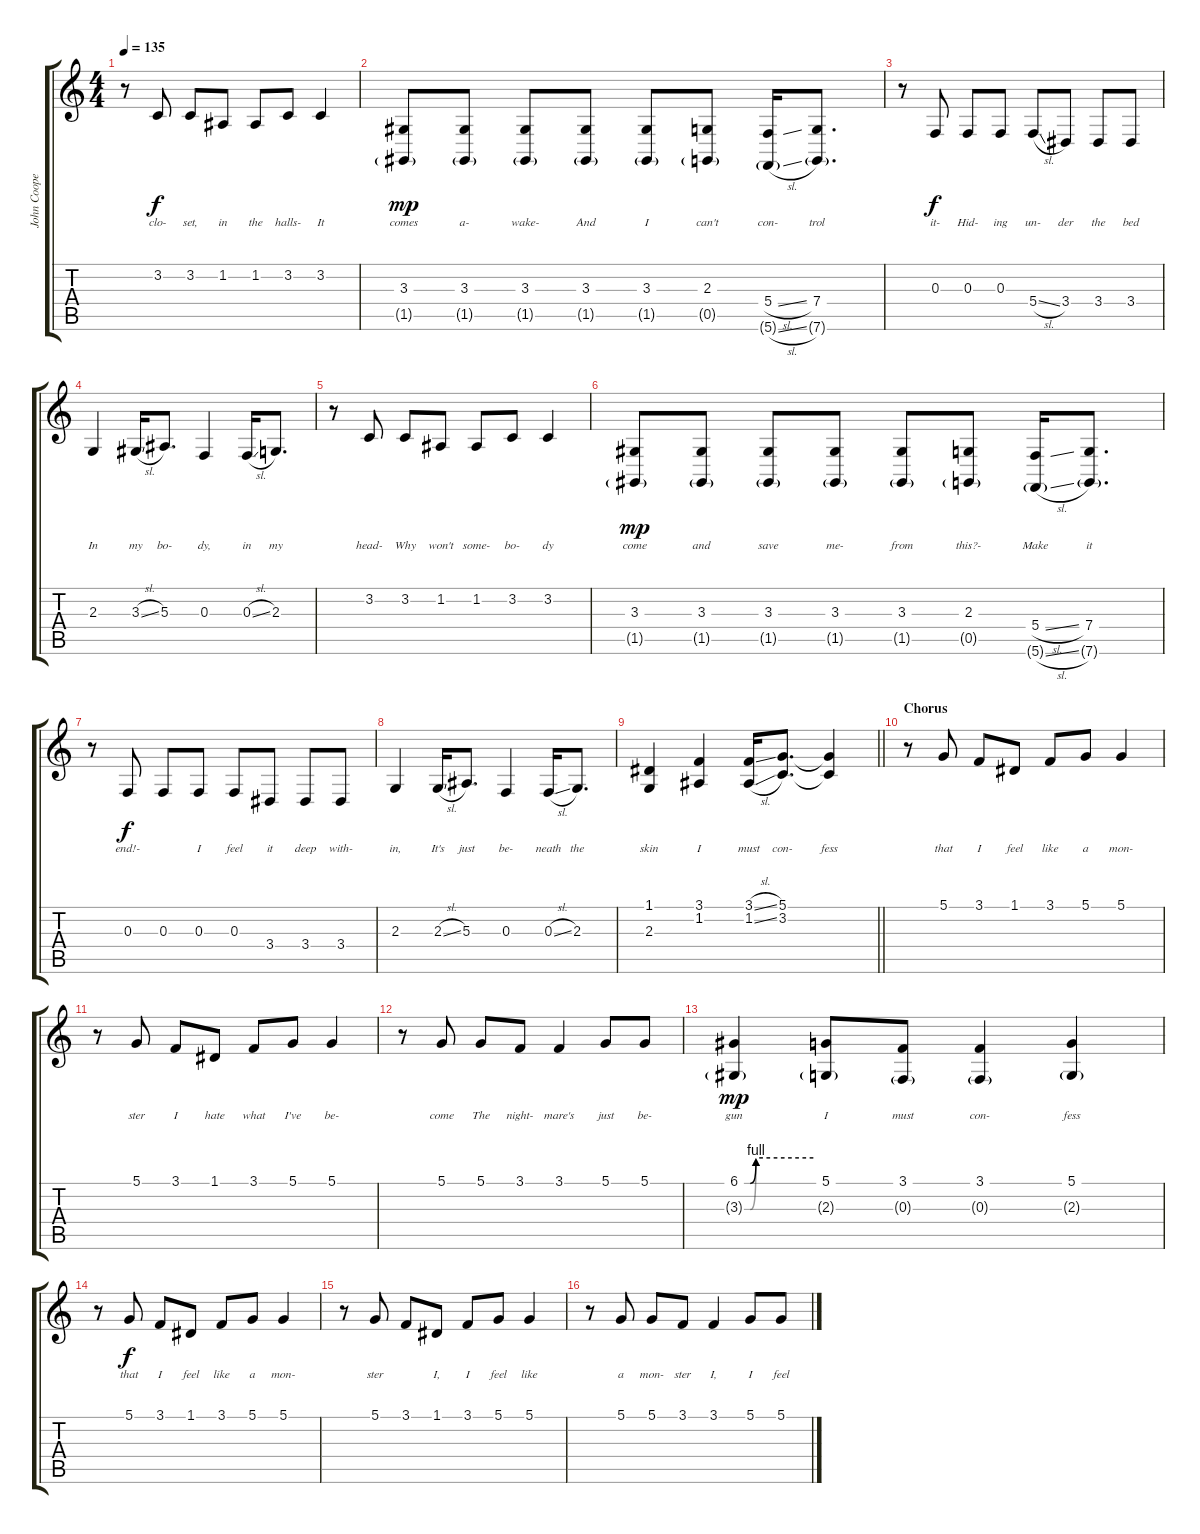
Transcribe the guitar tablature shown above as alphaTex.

\track ("John Cooper (Vocals)" "John Coope") {instrument tenorsax}
\staff {score tabs}
\tuning (D4 A3 F3 C3 G2 C2) {hide}
\ts (4 4)
\tempo 135
\clef g2
\ks c
r.8{dy f} 3.2.8{lyrics (0 "clo-") lyrics (1 "") lyrics (2 "") lyrics (3 "") lyrics (4 "")} 3.2.8{lyrics (0 "set,") lyrics (1 "") lyrics (2 "") lyrics (3 "") lyrics (4 "")} 1.2.8{lyrics (0 "in") lyrics (1 "") lyrics (2 "") lyrics (3 "") lyrics (4 "")} 1.2.8{lyrics (0 "the") lyrics (1 "") lyrics (2 "") lyrics (3 "") lyrics (4 "")} 3.2.8{lyrics (0 "halls-") lyrics (1 "") lyrics (2 "") lyrics (3 "") lyrics (4 "")} 3.2.4{lyrics (0 "It") lyrics (1 "") lyrics (2 "") lyrics (3 "") lyrics (4 "")} |
(3.3 1.5{g}).8{lyrics (0 "comes") lyrics (1 "") lyrics (2 "") lyrics (3 "") lyrics (4 "") dy mp} (3.3 1.5{g}).8{lyrics (0 "a-") lyrics (1 "") lyrics (2 "") lyrics (3 "") lyrics (4 "")} (3.3 1.5{g}).8{lyrics (0 "wake-") lyrics (1 "") lyrics (2 "") lyrics (3 "") lyrics (4 "")} (3.3 1.5{g}).8{lyrics (0 "And") lyrics (1 "") lyrics (2 "") lyrics (3 "") lyrics (4 "")} (3.3 1.5{g}).8{lyrics (0 "I") lyrics (1 "") lyrics (2 "") lyrics (3 "") lyrics (4 "")} (2.3 0.5{g}).8{lyrics (0 "can't") lyrics (1 "") lyrics (2 "") lyrics (3 "") lyrics (4 "")} (5.4{sl} 5.6{sl g}).16{lyrics (0 "con-") lyrics (1 "") lyrics (2 "") lyrics (3 "") lyrics (4 "")} (7.4 7.6{g}).8{d lyrics (0 "trol") lyrics (1 "") lyrics (2 "") lyrics (3 "") lyrics (4 "")} |
r.8 0.3.8{lyrics (0 "it-") lyrics (1 "") lyrics (2 "") lyrics (3 "") lyrics (4 "") dy f} 0.3.8{lyrics (0 "Hid-") lyrics (1 "") lyrics (2 "") lyrics (3 "") lyrics (4 "")} 0.3.8{lyrics (0 "ing") lyrics (1 "") lyrics (2 "") lyrics (3 "") lyrics (4 "")} 5.4{sl}.8{lyrics (0 "un-") lyrics (1 "") lyrics (2 "") lyrics (3 "") lyrics (4 "")} 3.4.8{lyrics (0 "der") lyrics (1 "") lyrics (2 "") lyrics (3 "") lyrics (4 "")} 3.4.8{lyrics (0 "the") lyrics (1 "") lyrics (2 "") lyrics (3 "") lyrics (4 "")} 3.4.8{lyrics (0 "bed") lyrics (1 "") lyrics (2 "") lyrics (3 "") lyrics (4 "")} |
2.3.4{lyrics (0 "In") lyrics (1 "") lyrics (2 "") lyrics (3 "") lyrics (4 "")} 3.3{sl}.16{lyrics (0 "my") lyrics (1 "") lyrics (2 "") lyrics (3 "") lyrics (4 "")} 5.3.8{d lyrics (0 "bo-") lyrics (1 "") lyrics (2 "") lyrics (3 "") lyrics (4 "")} 0.3.4{lyrics (0 "dy,") lyrics (1 "") lyrics (2 "") lyrics (3 "") lyrics (4 "")} 0.3{sl}.16{lyrics (0 "in") lyrics (1 "") lyrics (2 "") lyrics (3 "") lyrics (4 "")} 2.3.8{d lyrics (0 "my") lyrics (1 "") lyrics (2 "") lyrics (3 "") lyrics (4 "")} |
r.8 3.2.8{lyrics (0 "head-") lyrics (1 "") lyrics (2 "") lyrics (3 "") lyrics (4 "")} 3.2.8{lyrics (0 "Why") lyrics (1 "") lyrics (2 "") lyrics (3 "") lyrics (4 "")} 1.2.8{lyrics (0 "won't") lyrics (1 "") lyrics (2 "") lyrics (3 "") lyrics (4 "")} 1.2.8{lyrics (0 "some-") lyrics (1 "") lyrics (2 "") lyrics (3 "") lyrics (4 "")} 3.2.8{lyrics (0 "bo-") lyrics (1 "") lyrics (2 "") lyrics (3 "") lyrics (4 "")} 3.2.4{lyrics (0 "dy") lyrics (1 "") lyrics (2 "") lyrics (3 "") lyrics (4 "")} |
(3.3 1.5{g}).8{lyrics (0 "come") lyrics (1 "") lyrics (2 "") lyrics (3 "") lyrics (4 "") dy mp} (3.3 1.5{g}).8{lyrics (0 "and") lyrics (1 "") lyrics (2 "") lyrics (3 "") lyrics (4 "")} (3.3 1.5{g}).8{lyrics (0 "save") lyrics (1 "") lyrics (2 "") lyrics (3 "") lyrics (4 "")} (3.3 1.5{g}).8{lyrics (0 "me-") lyrics (1 "") lyrics (2 "") lyrics (3 "") lyrics (4 "")} (3.3 1.5{g}).8{lyrics (0 "from") lyrics (1 "") lyrics (2 "") lyrics (3 "") lyrics (4 "")} (2.3 0.5{g}).8{lyrics (0 "this?-") lyrics (1 "") lyrics (2 "") lyrics (3 "") lyrics (4 "")} (5.4{sl} 5.6{sl g}).16{lyrics (0 "Make") lyrics (1 "") lyrics (2 "") lyrics (3 "") lyrics (4 "")} (7.4 7.6{g}).8{d lyrics (0 "it") lyrics (1 "") lyrics (2 "") lyrics (3 "") lyrics (4 "")} |
r.8 0.3.8{lyrics (0 "end!-") lyrics (1 "") lyrics (2 "") lyrics (3 "") lyrics (4 "") dy f} 0.3.8{lyrics (0 "") lyrics (1 "") lyrics (2 "") lyrics (3 "") lyrics (4 "")} 0.3.8{lyrics (0 "I") lyrics (1 "") lyrics (2 "") lyrics (3 "") lyrics (4 "")} 0.3.8{lyrics (0 "feel") lyrics (1 "") lyrics (2 "") lyrics (3 "") lyrics (4 "")} 3.4.8{lyrics (0 "it") lyrics (1 "") lyrics (2 "") lyrics (3 "") lyrics (4 "")} 3.4.8{lyrics (0 "deep") lyrics (1 "") lyrics (2 "") lyrics (3 "") lyrics (4 "")} 3.4.8{lyrics (0 "with-") lyrics (1 "") lyrics (2 "") lyrics (3 "") lyrics (4 "")} |
2.3.4{lyrics (0 "in,") lyrics (1 "") lyrics (2 "") lyrics (3 "") lyrics (4 "")} 2.3{sl}.16{lyrics (0 "It's") lyrics (1 "") lyrics (2 "") lyrics (3 "") lyrics (4 "")} 5.3.8{d lyrics (0 "just") lyrics (1 "") lyrics (2 "") lyrics (3 "") lyrics (4 "")} 0.3.4{lyrics (0 "be-") lyrics (1 "") lyrics (2 "") lyrics (3 "") lyrics (4 "")} 0.3{sl}.16{lyrics (0 "neath") lyrics (1 "") lyrics (2 "") lyrics (3 "") lyrics (4 "")} 2.3.8{d lyrics (0 "the") lyrics (1 "") lyrics (2 "") lyrics (3 "") lyrics (4 "")} |
\barLineRight lightlight
(1.1 2.3).4{lyrics (0 "skin") lyrics (1 "") lyrics (2 "") lyrics (3 "") lyrics (4 "")} (3.1 1.2).4{lyrics (0 "I") lyrics (1 "") lyrics (2 "") lyrics (3 "") lyrics (4 "")} (3.1{sl} 1.2{sl}).16{lyrics (0 "must") lyrics (1 "") lyrics (2 "") lyrics (3 "") lyrics (4 "")} (5.1 3.2).8{d lyrics (0 "con-") lyrics (1 "") lyrics (2 "") lyrics (3 "") lyrics (4 "")} (5.1{t} 3.2{t}).4{lyrics (0 "fess") lyrics (1 "") lyrics (2 "") lyrics (3 "") lyrics (4 "")} |
\section ("" "Chorus")
r.8 5.1.8{lyrics (0 "that") lyrics (1 "") lyrics (2 "") lyrics (3 "") lyrics (4 "")} 3.1.8{lyrics (0 "I") lyrics (1 "") lyrics (2 "") lyrics (3 "") lyrics (4 "")} 1.1.8{lyrics (0 "feel") lyrics (1 "") lyrics (2 "") lyrics (3 "") lyrics (4 "")} 3.1.8{lyrics (0 "like") lyrics (1 "") lyrics (2 "") lyrics (3 "") lyrics (4 "")} 5.1.8{lyrics (0 "a") lyrics (1 "") lyrics (2 "") lyrics (3 "") lyrics (4 "")} 5.1.4{lyrics (0 "mon-") lyrics (1 "") lyrics (2 "") lyrics (3 "") lyrics (4 "")} |
r.8 5.1.8{lyrics (0 "ster") lyrics (1 "") lyrics (2 "") lyrics (3 "") lyrics (4 "")} 3.1.8{lyrics (0 "I") lyrics (1 "") lyrics (2 "") lyrics (3 "") lyrics (4 "")} 1.1.8{lyrics (0 "hate") lyrics (1 "") lyrics (2 "") lyrics (3 "") lyrics (4 "")} 3.1.8{lyrics (0 "what") lyrics (1 "") lyrics (2 "") lyrics (3 "") lyrics (4 "")} 5.1.8{lyrics (0 "I've") lyrics (1 "") lyrics (2 "") lyrics (3 "") lyrics (4 "")} 5.1.4{lyrics (0 "be-") lyrics (1 "") lyrics (2 "") lyrics (3 "") lyrics (4 "")} |
r.8 5.1.8{lyrics (0 "come") lyrics (1 "") lyrics (2 "") lyrics (3 "") lyrics (4 "")} 5.1.8{lyrics (0 "The") lyrics (1 "") lyrics (2 "") lyrics (3 "") lyrics (4 "")} 3.1.8{lyrics (0 "night-") lyrics (1 "") lyrics (2 "") lyrics (3 "") lyrics (4 "")} 3.1.4{lyrics (0 "mare's") lyrics (1 "") lyrics (2 "") lyrics (3 "") lyrics (4 "")} 5.1.8{lyrics (0 "just") lyrics (1 "") lyrics (2 "") lyrics (3 "") lyrics (4 "")} 5.1.8{lyrics (0 "be-") lyrics (1 "") lyrics (2 "") lyrics (3 "") lyrics (4 "")} |
(6.1{be (custom 0 0 5 0 10 4 60 4)} 3.3{be (custom 0 0 5 0 10 4 60 4) g}).4{lyrics (0 "gun") lyrics (1 "") lyrics (2 "") lyrics (3 "") lyrics (4 "") dy mp} (5.1 2.3{g}).8{lyrics (0 "I") lyrics (1 "") lyrics (2 "") lyrics (3 "") lyrics (4 "")} (3.1 0.3{g}).8{lyrics (0 "must") lyrics (1 "") lyrics (2 "") lyrics (3 "") lyrics (4 "")} (3.1 0.3{g}).4{lyrics (0 "con-") lyrics (1 "") lyrics (2 "") lyrics (3 "") lyrics (4 "")} (5.1 2.3{g}).4{lyrics (0 "fess") lyrics (1 "") lyrics (2 "") lyrics (3 "") lyrics (4 "")} |
r.8 5.1.8{lyrics (0 "that") lyrics (1 "") lyrics (2 "") lyrics (3 "") lyrics (4 "") dy f} 3.1.8{lyrics (0 "I") lyrics (1 "") lyrics (2 "") lyrics (3 "") lyrics (4 "")} 1.1.8{lyrics (0 "feel") lyrics (1 "") lyrics (2 "") lyrics (3 "") lyrics (4 "")} 3.1.8{lyrics (0 "like") lyrics (1 "") lyrics (2 "") lyrics (3 "") lyrics (4 "")} 5.1.8{lyrics (0 "a") lyrics (1 "") lyrics (2 "") lyrics (3 "") lyrics (4 "")} 5.1.4{lyrics (0 "mon-") lyrics (1 "") lyrics (2 "") lyrics (3 "") lyrics (4 "")} |
r.8 5.1.8{lyrics (0 "ster") lyrics (1 "") lyrics (2 "") lyrics (3 "") lyrics (4 "")} 3.1.8{lyrics (0 "") lyrics (1 "") lyrics (2 "") lyrics (3 "") lyrics (4 "")} 1.1.8{lyrics (0 "I,") lyrics (1 "") lyrics (2 "") lyrics (3 "") lyrics (4 "")} 3.1.8{lyrics (0 "I") lyrics (1 "") lyrics (2 "") lyrics (3 "") lyrics (4 "")} 5.1.8{lyrics (0 "feel") lyrics (1 "") lyrics (2 "") lyrics (3 "") lyrics (4 "")} 5.1.4{lyrics (0 "like") lyrics (1 "") lyrics (2 "") lyrics (3 "") lyrics (4 "")} |
r.8 5.1.8{lyrics (0 "a") lyrics (1 "") lyrics (2 "") lyrics (3 "") lyrics (4 "")} 5.1.8{lyrics (0 "mon-") lyrics (1 "") lyrics (2 "") lyrics (3 "") lyrics (4 "")} 3.1.8{lyrics (0 "ster") lyrics (1 "") lyrics (2 "") lyrics (3 "") lyrics (4 "")} 3.1.4{lyrics (0 "I,") lyrics (1 "") lyrics (2 "") lyrics (3 "") lyrics (4 "")} 5.1.8{lyrics (0 "I") lyrics (1 "") lyrics (2 "") lyrics (3 "") lyrics (4 "")} 5.1.8{lyrics (0 "feel") lyrics (1 "") lyrics (2 "") lyrics (3 "") lyrics (4 "")}
